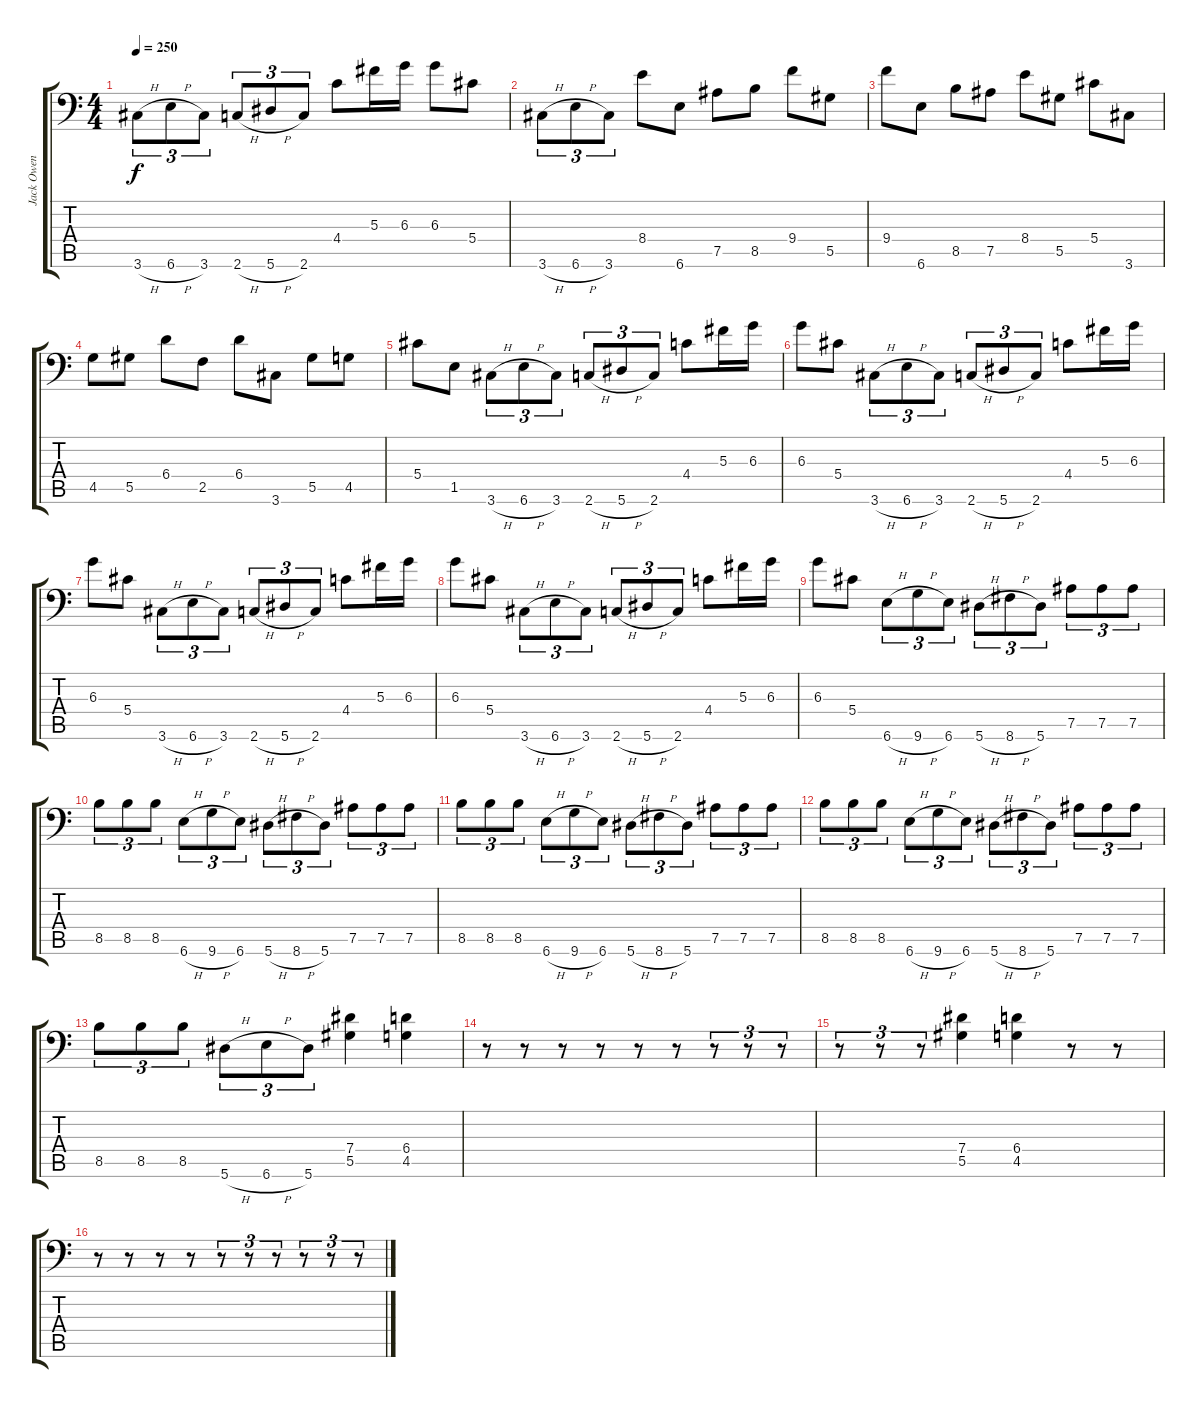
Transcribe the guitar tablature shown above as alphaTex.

\track ("Jack Owen" "Jack Owen") {instrument distortionguitar}
\staff {score tabs}
\tuning (Bb3 F3 Db3 Ab2 Eb2 Bb1) {hide}
\ts (4 4)
\tempo 250
\clef f4
\ks c
3.6{h}.8{tu (3 2) dy f} 6.6{h}.8{tu (3 2)} 3.6.8{tu (3 2)} 2.6{h}.8{tu (3 2)} 5.6{h}.8{tu (3 2)} 2.6.8{tu (3 2)} 4.4.8 5.3.16 6.3.16 6.3.8 5.4.8 |
3.6{h}.8{tu (3 2)} 6.6{h}.8{tu (3 2)} 3.6.8{tu (3 2)} 8.4.8 6.6.8 7.5.8 8.5.8 9.4.8 5.5.8 |
9.4.8 6.6.8 8.5.8 7.5.8 8.4.8 5.5.8 5.4.8 3.6.8 |
4.5.8 5.5.8 6.4.8 2.5.8 6.4.8 3.6.8 5.5.8 4.5.8 |
5.4.8 1.5.8 3.6{h}.8{tu (3 2)} 6.6{h}.8{tu (3 2)} 3.6.8{tu (3 2)} 2.6{h}.8{tu (3 2)} 5.6{h}.8{tu (3 2)} 2.6.8{tu (3 2)} 4.4.8 5.3.16 6.3.16 |
6.3.8 5.4.8 3.6{h}.8{tu (3 2)} 6.6{h}.8{tu (3 2)} 3.6.8{tu (3 2)} 2.6{h}.8{tu (3 2)} 5.6{h}.8{tu (3 2)} 2.6.8{tu (3 2)} 4.4.8 5.3.16 6.3.16 |
6.3.8 5.4.8 3.6{h}.8{tu (3 2)} 6.6{h}.8{tu (3 2)} 3.6.8{tu (3 2)} 2.6{h}.8{tu (3 2)} 5.6{h}.8{tu (3 2)} 2.6.8{tu (3 2)} 4.4.8 5.3.16 6.3.16 |
6.3.8 5.4.8 3.6{h}.8{tu (3 2)} 6.6{h}.8{tu (3 2)} 3.6.8{tu (3 2)} 2.6{h}.8{tu (3 2)} 5.6{h}.8{tu (3 2)} 2.6.8{tu (3 2)} 4.4.8 5.3.16 6.3.16 |
6.3.8 5.4.8 6.6{h}.8{tu (3 2)} 9.6{h}.8{tu (3 2)} 6.6.8{tu (3 2)} 5.6{h}.8{tu (3 2)} 8.6{h}.8{tu (3 2)} 5.6.8{tu (3 2)} 7.5.8{tu (3 2)} 7.5.8{tu (3 2)} 7.5.8{tu (3 2)} |
8.5.8{tu (3 2)} 8.5.8{tu (3 2)} 8.5.8{tu (3 2)} 6.6{h}.8{tu (3 2)} 9.6{h}.8{tu (3 2)} 6.6.8{tu (3 2)} 5.6{h}.8{tu (3 2)} 8.6{h}.8{tu (3 2)} 5.6.8{tu (3 2)} 7.5.8{tu (3 2)} 7.5.8{tu (3 2)} 7.5.8{tu (3 2)} |
8.5.8{tu (3 2)} 8.5.8{tu (3 2)} 8.5.8{tu (3 2)} 6.6{h}.8{tu (3 2)} 9.6{h}.8{tu (3 2)} 6.6.8{tu (3 2)} 5.6{h}.8{tu (3 2)} 8.6{h}.8{tu (3 2)} 5.6.8{tu (3 2)} 7.5.8{tu (3 2)} 7.5.8{tu (3 2)} 7.5.8{tu (3 2)} |
8.5.8{tu (3 2)} 8.5.8{tu (3 2)} 8.5.8{tu (3 2)} 6.6{h}.8{tu (3 2)} 9.6{h}.8{tu (3 2)} 6.6.8{tu (3 2)} 5.6{h}.8{tu (3 2)} 8.6{h}.8{tu (3 2)} 5.6.8{tu (3 2)} 7.5.8{tu (3 2)} 7.5.8{tu (3 2)} 7.5.8{tu (3 2)} |
8.5.8{tu (3 2)} 8.5.8{tu (3 2)} 8.5.8{tu (3 2)} 5.6{h}.8{tu (3 2)} 6.6{h}.8{tu (3 2)} 5.6.8{tu (3 2)} (7.4 5.5).4 (6.4 4.5).4 |
r.8 r.8 r.8 r.8 r.8 r.8 r.8{tu (3 2)} r.8{tu (3 2)} r.8{tu (3 2)} |
r.8{tu (3 2)} r.8{tu (3 2)} r.8{tu (3 2)} (7.4 5.5).4 (6.4 4.5).4 r.8 r.8 |
r.8 r.8 r.8 r.8 r.8{tu (3 2)} r.8{tu (3 2)} r.8{tu (3 2)} r.8{tu (3 2)} r.8{tu (3 2)} r.8{tu (3 2)}
